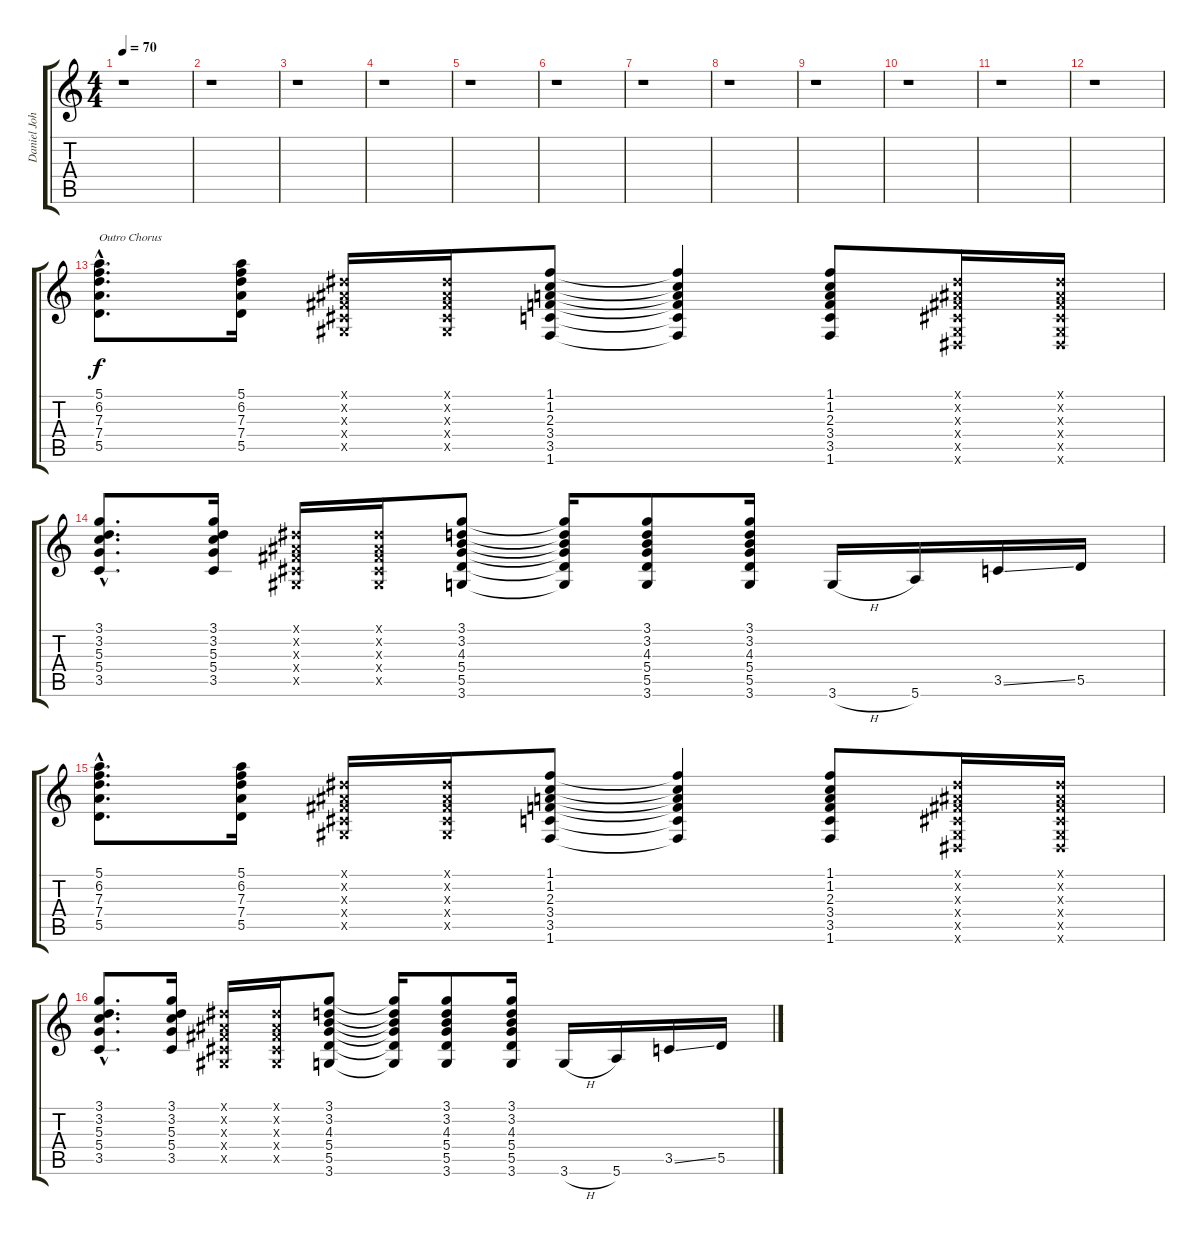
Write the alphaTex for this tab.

\track ("Daniel Johns (gtr5)" "Daniel Joh") {instrument distortionguitar}
\staff {score tabs}
\tuning (E4 B3 G3 D3 A2 E2) {hide}
\ts (4 4)
\tempo 70
\clef g2
\ks c
r.1{dy f} |
r.1 |
r.1 |
r.1 |
r.1 |
r.1 |
r.1 |
r.1 |
r.1 |
r.1 |
r.1 |
r.1 |
(5.1{hac} 6.2{hac} 7.3{hac} 7.4{hac} 5.5{hac}).8{d txt "Outro Chorus"} (5.1 6.2 7.3 7.4 5.5).16 (-1.1{x} -1.2{x} -1.3{x} -1.4{x} -1.5{x}).16 (-1.1{x} -1.2{x} -1.3{x} -1.4{x} -1.5{x}).16 (1.1 1.2 2.3 3.4 3.5 1.6).8 (1.1{t} 1.2{t} 2.3{t} 3.4{t} 3.5{t} 1.6{t}).4 (1.1 1.2 2.3 3.4 3.5 1.6).8 (-1.1{x} -1.2{x} -1.3{x} -1.4{x} -1.5{x} -1.6{x}).16 (-1.1{x} -1.2{x} -1.3{x} -1.4{x} -1.5{x} -1.6{x}).16 |
(3.1{hac} 3.2{hac} 5.3{hac} 5.4{hac} 3.5{hac}).8{d} (3.1 3.2 5.3 5.4 3.5).16 (-1.1{x} -1.2{x} -1.3{x} -1.4{x} -1.5{x}).16 (-1.1{x} -1.2{x} -1.3{x} -1.4{x} -1.5{x}).16 (3.1 3.2 4.3 5.4 5.5 3.6).8 (3.1{t} 3.2{t} 4.3{t} 5.4{t} 5.5{t} 3.6{t}).16 (3.1 3.2 4.3 5.4 5.5 3.6).8 (3.1 3.2 4.3 5.4 5.5 3.6).16 3.6{h}.16 5.6.16 3.5{ss}.16 5.5.16 |
(5.1{hac} 6.2{hac} 7.3{hac} 7.4{hac} 5.5{hac}).8{d} (5.1 6.2 7.3 7.4 5.5).16 (-1.1{x} -1.2{x} -1.3{x} -1.4{x} -1.5{x}).16 (-1.1{x} -1.2{x} -1.3{x} -1.4{x} -1.5{x}).16 (1.1 1.2 2.3 3.4 3.5 1.6).8 (1.1{t} 1.2{t} 2.3{t} 3.4{t} 3.5{t} 1.6{t}).4 (1.1 1.2 2.3 3.4 3.5 1.6).8 (-1.1{x} -1.2{x} -1.3{x} -1.4{x} -1.5{x} -1.6{x}).16 (-1.1{x} -1.2{x} -1.3{x} -1.4{x} -1.5{x} -1.6{x}).16 |
(3.1{hac} 3.2{hac} 5.3{hac} 5.4{hac} 3.5{hac}).8{d} (3.1 3.2 5.3 5.4 3.5).16 (-1.1{x} -1.2{x} -1.3{x} -1.4{x} -1.5{x}).16 (-1.1{x} -1.2{x} -1.3{x} -1.4{x} -1.5{x}).16 (3.1 3.2 4.3 5.4 5.5 3.6).8 (3.1{t} 3.2{t} 4.3{t} 5.4{t} 5.5{t} 3.6{t}).16 (3.1 3.2 4.3 5.4 5.5 3.6).8 (3.1 3.2 4.3 5.4 5.5 3.6).16 3.6{h}.16 5.6.16 3.5{ss}.16 5.5.16
